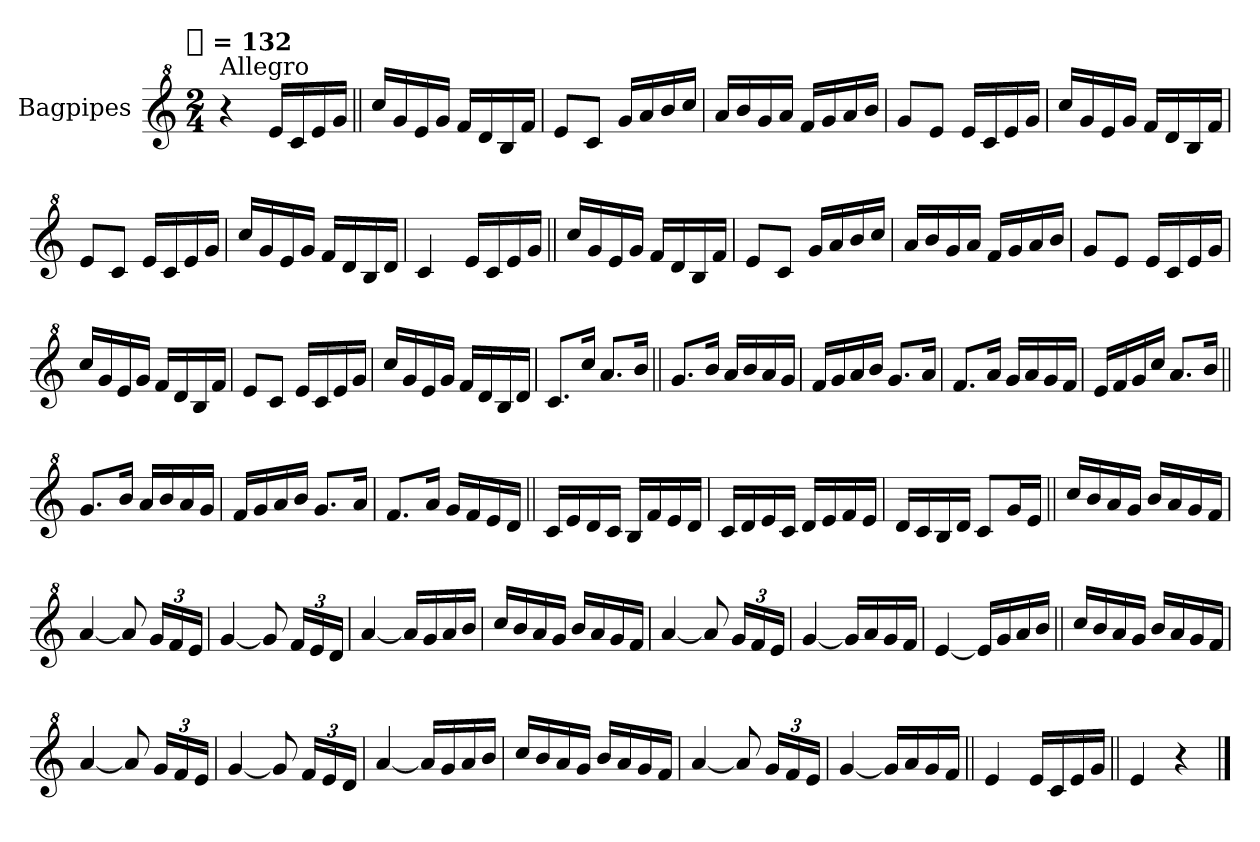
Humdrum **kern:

**kern
*part1
*staff1
*I"Bagpipes
*I'Bag
*clefG^2
*k[]
!!LO:TX:omd:t=[quarter] = 132
*M2/4
*MM132
=1
!LO:TX:a:t=Allegro
4r
16eeLL
16cc
16ee
16ggJJ
=||
16cccLL
16gg
16ee
16ggJJ
16ffLL
16dd
16b
16ffJJ
=
8eeL
8ccJ
16ggLL
16aa
16bb
16cccJJ
=
16aaLL
16bb
16gg
16aaJJ
16ffLL
16gg
16aa
16bbJJ
=
8ggL
8eeJ
16eeLL
16cc
16ee
16ggJJ
=
16cccLL
16gg
16ee
16ggJJ
16ffLL
16dd
16b
16ffJJ
=
8eeL
8ccJ
16eeLL
16cc
16ee
16ggJJ
=
16cccLL
16gg
16ee
16ggJJ
16ffLL
16dd
16b
16ddJJ
=
4cc
16eeLL
16cc
16ee
16ggJJ
=||
16cccLL
16gg
16ee
16ggJJ
16ffLL
16dd
16b
16ffJJ
=
8eeL
8ccJ
16ggLL
16aa
16bb
16cccJJ
=
16aaLL
16bb
16gg
16aaJJ
16ffLL
16gg
16aa
16bbJJ
=
8ggL
8eeJ
16eeLL
16cc
16ee
16ggJJ
=
16cccLL
16gg
16ee
16ggJJ
16ffLL
16dd
16b
16ffJJ
=
8eeL
8ccJ
16eeLL
16cc
16ee
16ggJJ
=
16cccLL
16gg
16ee
16ggJJ
16ffLL
16dd
16b
16ddJJ
=
8.ccL
16cccJk
8.aaL
16bbJk
=||
8.ggL
16bbJk
16aaLL
16bb
16aa
16ggJJ
=
16ffLL
16gg
16aa
16bbJJ
8.ggL
16aaJk
=
8.ffL
16aaJk
16ggLL
16aa
16gg
16ffJJ
=
16eeLL
16ff
16gg
16cccJJ
8.aaL
16bbJk
=||
8.ggL
16bbJk
16aaLL
16bb
16aa
16ggJJ
=
16ffLL
16gg
16aa
16bbJJ
8.ggL
16aaJk
=
8.ffL
16aaJk
16ggLL
16ff
16ee
16ddJJ
=||
16ccLL
16ee
16dd
16ccJJ
16bLL
16ff
16ee
16ddJJ
=
16ccLL
16dd
16ee
16ccJJ
16ddLL
16ee
16ff
16eeJJ
=
16ddLL
16cc
16b
16ddJJ
8ccL
16ggL
16eeJJ
=||
16cccLL
16bb
16aa
16ggJJ
16bbLL
16aa
16gg
16ffJJ
=
[4aa
8aa]
24ggLL
24ff
24eeJJ
=
[4gg
8gg]
24ffLL
24ee
24ddJJ
=
[4aa
16aaLL]
16gg
16aa
16bbJJ
=
16cccLL
16bb
16aa
16ggJJ
16bbLL
16aa
16gg
16ffJJ
=
[4aa
8aa]
24ggLL
24ff
24eeJJ
=
[4gg
16ggLL]
16aa
16gg
16ffJJ
=
[4ee
16eeLL]
16gg
16aa
16bbJJ
=||
16cccLL
16bb
16aa
16ggJJ
16bbLL
16aa
16gg
16ffJJ
=
[4aa
8aa]
24ggLL
24ff
24eeJJ
=
[4gg
8gg]
24ffLL
24ee
24ddJJ
=
[4aa
16aaLL]
16gg
16aa
16bbJJ
=
16cccLL
16bb
16aa
16ggJJ
16bbLL
16aa
16gg
16ffJJ
=
[4aa
8aa]
24ggLL
24ff
24eeJJ
=
[4gg
16ggLL]
16aa
16gg
16ffJJ
=||
4ee
16eeLL
16cc
16ee
16ggJJ
=||
4ee
4r
==
*-
